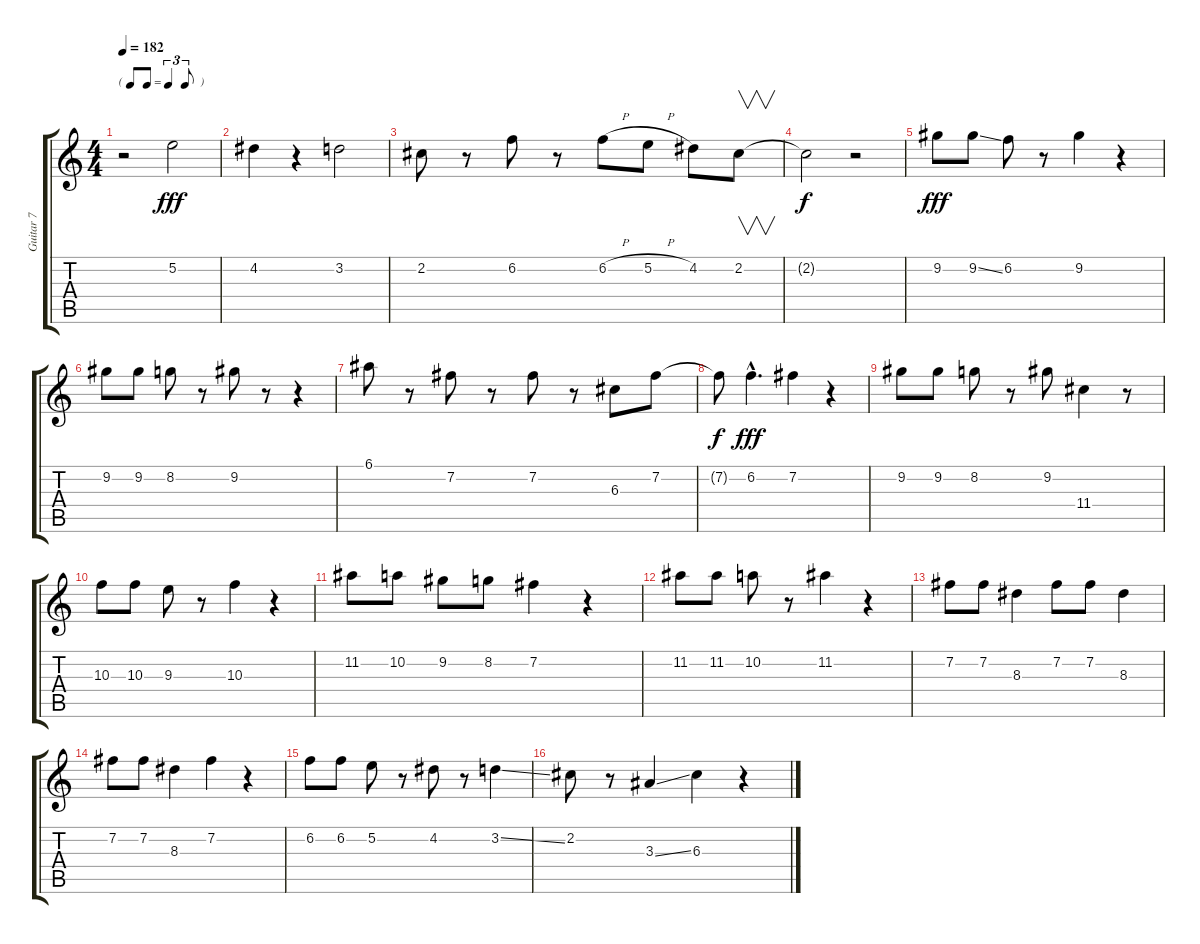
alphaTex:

\track ("Guitar 7" "Guitar 7") {instrument overdrivenguitar}
\staff {score tabs}
\tuning (E4 B3 G3 D3 A2 E2) {hide}
\ts (4 4)
\tf triplet8th
\tempo 182
\clef g2
\ks c
r.2{dy fff} 5.2.2 |
4.2.4 r.4 3.2.2 |
2.2.8 r.8 6.2.8 r.8 6.2{h}.8 5.2{h}.8 4.2.8 2.2.8{v} |
2.2{t}.2{dy f} r.2 |
9.2.8{dy fff} 9.2{ss}.8 6.2.8 r.8 9.2.4 r.4 |
9.2.8 9.2.8 8.2.8 r.8 9.2.8 r.8 r.4 |
6.1.8 r.8 7.2.8 r.8 7.2.8 r.8 6.3.8 7.2.8 |
7.2{t}.8{dy f} 6.2{hac}.4{d dy fff} 7.2.4 r.4 |
9.2.8 9.2.8 8.2.8 r.8 9.2.8 11.4.4 r.8 |
10.3.8 10.3.8 9.3.8 r.8 10.3.4 r.4 |
11.2.8 10.2.8 9.2.8 8.2.8 7.2.4 r.4 |
11.2.8 11.2.8 10.2.8 r.8 11.2.4 r.4 |
7.2.8 7.2.8 8.3.4 7.2.8 7.2.8 8.3.4 |
7.2.8 7.2.8 8.3.4 7.2.4 r.4 |
6.2.8 6.2.8 5.2.8 r.8 4.2.8 r.8 3.2{ss}.4 |
2.2.8 r.8 3.3{ss}.4 6.3.4 r.4
